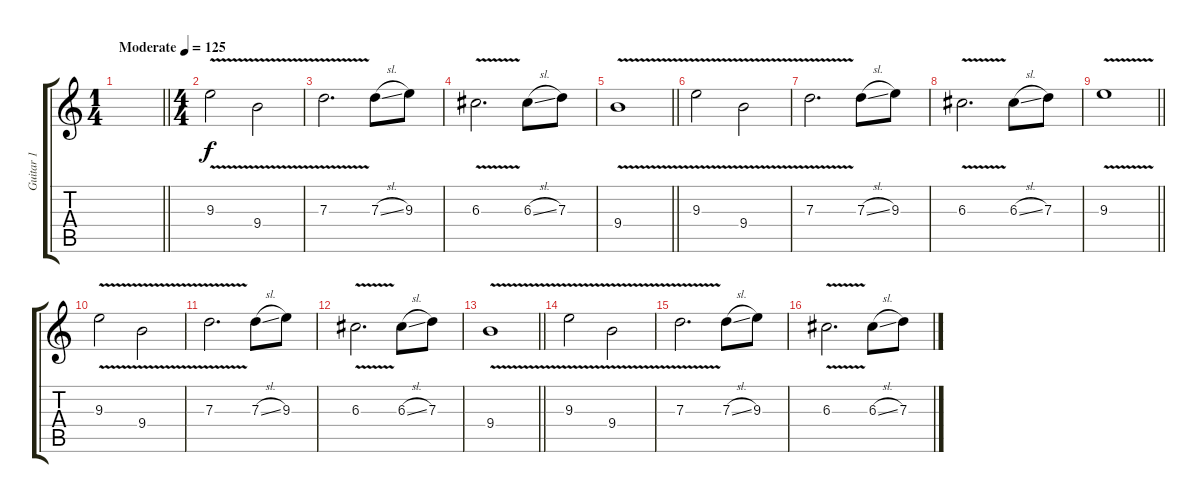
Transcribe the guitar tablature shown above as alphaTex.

\track ("Guitar 1" "Guitar 1") {instrument distortionguitar}
\staff {score tabs}
\tuning (E4 B3 G3 D3 A2 D2) {hide}
\ts (1 4)
\tempo (125 "Moderate")
\clef g2
\barLineRight lightlight
\ks c
|
\ts (4 4)
9.3{v}.2 9.4{v}.2 |
7.3{v}.2{d} 7.3{sl}.8 9.3.8 |
6.3{v}.2{d} 6.3{sl}.8 7.3.8 |
\barLineRight lightlight
9.4{v}.1 |
9.3{v}.2 9.4{v}.2 |
7.3{v}.2{d} 7.3{sl}.8 9.3.8 |
6.3{v}.2{d} 6.3{sl}.8 7.3.8 |
\barLineRight lightlight
9.3{v}.1 |
9.3{v}.2 9.4{v}.2 |
7.3{v}.2{d} 7.3{sl}.8 9.3.8 |
6.3{v}.2{d} 6.3{sl}.8 7.3.8 |
\barLineRight lightlight
9.4{v}.1 |
9.3{v}.2 9.4{v}.2 |
7.3{v}.2{d} 7.3{sl}.8 9.3.8 |
6.3{v}.2{d} 6.3{sl}.8 7.3.8
